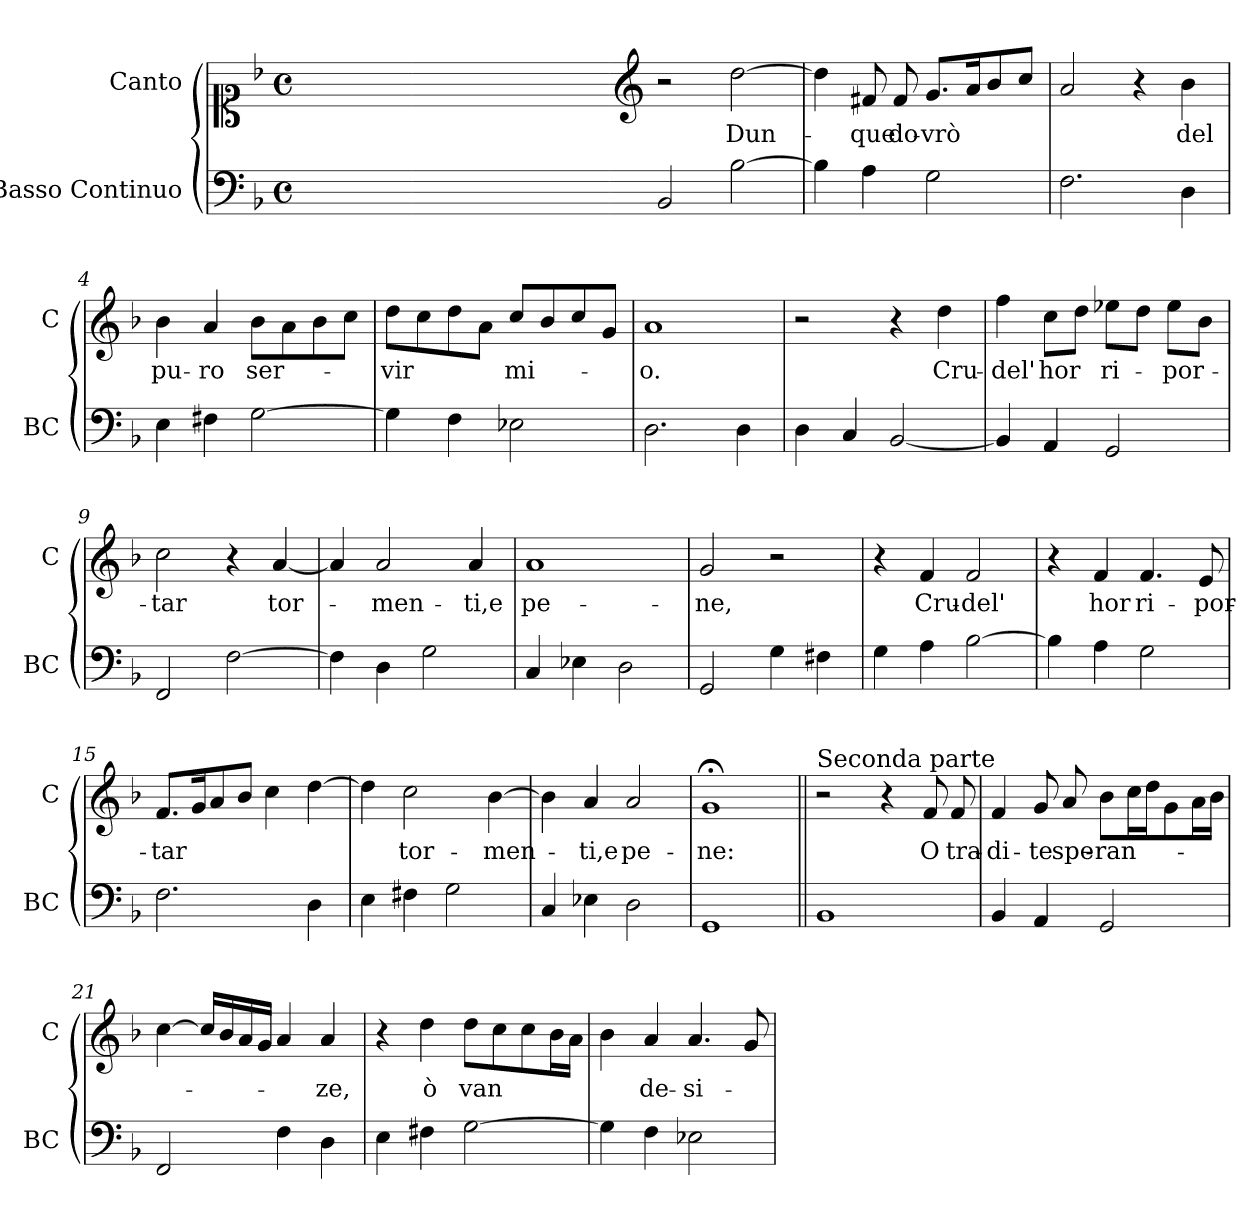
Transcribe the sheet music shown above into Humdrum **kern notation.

**kern	**kern	**text
*part2	*part1	*part1
*staff2	*staff1	*staff1
*I"Basso Continuo	*I"Canto	*
*I'BC	*I'C	*
*clefF4	*clefC1	*
*k[b-]	*k[b-]	*
*F:	*F:	*
*M4/4	*M4/4	*
*met(c)	*met(c)	*
=	=	=
1ryy	1ryy	.
=1X-	=1X-	=1X-
4ryy	4ryy	.
4ryy	4ryy	.
4ryy	4ryy	.
4ryy	4ryy	.
=1-	=1-	=1-
*	*clefG2	*
2BB-/	2r	.
!	!	!LO:LY:b
[2B-\	[2dd\	Dun-
=2	=2	=2
4B-\]	4dd\]	.
!	!	!LO:LY:b
4A\	8f#X/	-que
!	!	!LO:LY:b
.	8f#/	do-
!	!	!LO:LY:b
2G\	8.g/L	-vrò
.	16a/k	.
.	8b-/	.
.	8cc/J	.
=3	=3	=3
2.F\	2a/	.
.	4r	.
!	!	!LO:LY:b
4D\	4b-\	del
=4	=4	=4
!	!	!LO:LY:b
4E\	4b-\	pu-
!	!	!LO:LY:b
4F#X\	4a/	-ro
!	!	!LO:LY:b
[2G\	8b-\L	ser-
.	8a\	.
.	8b-\	.
.	8cc\J	.
=5	=5	=5
!	!	!LO:LY:b
4G\]	8dd\L	-vir
.	8cc\	.
4F\	8dd\	.
.	8a\J	.
!	!	!LO:LY:b
2E-X\	8cc/L	mi-
.	8b-/	.
.	8cc/	.
.	8g/J	.
!!LO:LB:g=z
=6	=6	=6
!	!	!LO:LY:b
2.D\	1a	-o.
4D\	.	.
=7	=7	=7
4D\	2r	.
4C/	.	.
[2BB-/	4r	.
!	!	!LO:LY:b
.	4dd\	Cru-
=8	=8	=8
!	!	!LO:LY:b
4BB-/]	4ff\	-del'
!	!	!LO:LY:b
4AA/	8cc\L	hor
.	8dd\J	.
!	!	!LO:LY:b
2GG/	8ee-X\L	ri-
.	8dd\J	.
!	!	!LO:LY:b
.	8ee-\L	-por-
.	8b-\J	.
=9	=9	=9
!	!	!LO:LY:b
2FF/	2cc\	-tar
[2F\	4r	.
!	!	!LO:LY:b
.	[4a/	tor-
=10	=10	=10
4F\]	4a/]	.
!	!	!LO:LY:b
4D\	2a/	-men-
2G\	.	.
!	!	!LO:LY:b
.	4a/	-ti,e
=11	=11	=11
!	!	!LO:LY:b
4C/	1a	pe-
4E-X\	.	.
2D\	.	.
=12	=12	=12
!	!	!LO:LY:b
2GG/	2g/	-ne,
4G\	2r	.
4F#X\	.	.
!!LO:LB:g=z
=13	=13	=13
4G\	4r	.
!	!	!LO:LY:b
4A\	4f/	Cru-
!	!	!LO:LY:b
[2B-\	2f/	-del'
=14	=14	=14
4B-\]	4r	.
!	!	!LO:LY:b
4A\	4f/	hor
!	!	!LO:LY:b
2G\	4.f/	ri-
!	!	!LO:LY:b
.	8e/	-por-
=15	=15	=15
!	!	!LO:LY:b
2.F\	8.f/L	-tar
.	16g/k	.
.	8a/	.
.	8b-/J	.
.	4cc\	.
4D\	[4dd\	.
=16	=16	=16
4E\	4dd\]	.
!	!	!LO:LY:b
4F#X\	2cc\	tor-
2G\	.	.
!	!	!LO:LY:b
.	[4b-\	-men-
=17	=17	=17
4C/	4b-\]	.
!	!	!LO:LY:b
4E-X\	4a/	-ti,e
!	!	!LO:LY:b
2D\	2a/	pe-
=18	=18	=18
!	!	!LO:LY:b
1GG	1g;<	-ne:
=19||	=19||	=19||
!	!LO:TX:a:t=Seconda parte	!
1BB-	2r	.
.	4r	.
!	!	!LO:LY:b
.	8f/	O
!	!	!LO:LY:b
.	8f/	tra-
!!LO:LB:g=z
=20	=20	=20
!	!	!LO:LY:b
4BB-/	4f/	-di-
!	!	!LO:LY:b
4AA/	8g/	-te
!	!	!LO:LY:b
.	8a/	spe-
!	!	!LO:LY:b
2GG/	8b-\L	-ran-
.	16cc\L	.
.	16dd\J	.
.	8g\	.
.	16a\L	.
.	16b-\JJ	.
=21	=21	=21
2FF/	[4cc\	.
.	16cc/LL]	.
.	16b-/	.
.	16a/	.
.	16g/JJ	.
4F\	4a/	.
!	!	!LO:LY:b
4D\	4a/	-ze,
=22	=22	=22
4E\	4r	.
!	!	!LO:LY:b
4F#X\	4dd\	ò
!	!	!LO:LY:b
[2G\	8dd\L	van
.	8cc\	.
.	8cc\	.
.	16b-\L	.
.	16a\JJ	.
=23	=23	=23
4G\]	4b-\	.
!	!	!LO:LY:b
4F\	4a/	de-
!	!	!LO:LY:b
2E-X\	4.a/	-si-
.	8g/	.
=	=	=
*-	*-	*-
